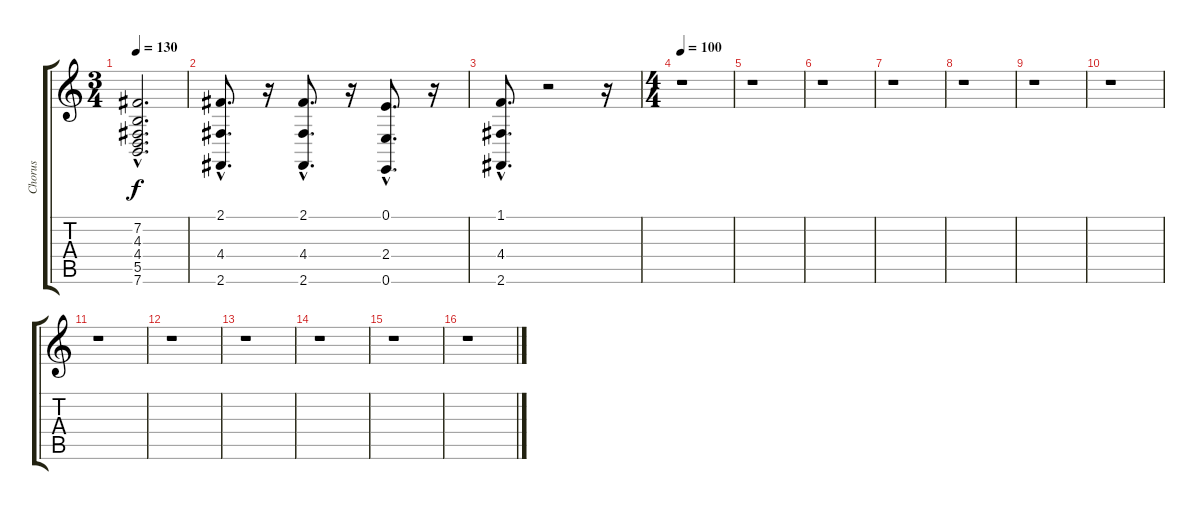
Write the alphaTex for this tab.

\track ("Chorus" "Chorus") {instrument voiceoohs}
\staff {score tabs}
\tuning (E4 B3 G3 D3 A2 E2) {hide}
\ts (3 4)
\tempo 130
\clef g2
\ks c
(7.2{hac} 4.3{hac} 4.4{hac} 5.5{hac} 7.6{hac}).2{d dy f} |
(2.1 4.4 2.6{hac}).8{d} r.16 (2.1 4.4 2.6{hac}).8{d} r.16 (0.1 2.4 0.6{hac}).8{d} r.16 |
(1.1 4.4 2.6{hac}).8{d} r.2 r.16 |
\ts (4 4)
\tempo 100
r.1 |
r.1 |
r.1 |
r.1 |
r.1 |
r.1 |
r.1 |
r.1 |
r.1 |
r.1 |
r.1 |
r.1 |
r.1
